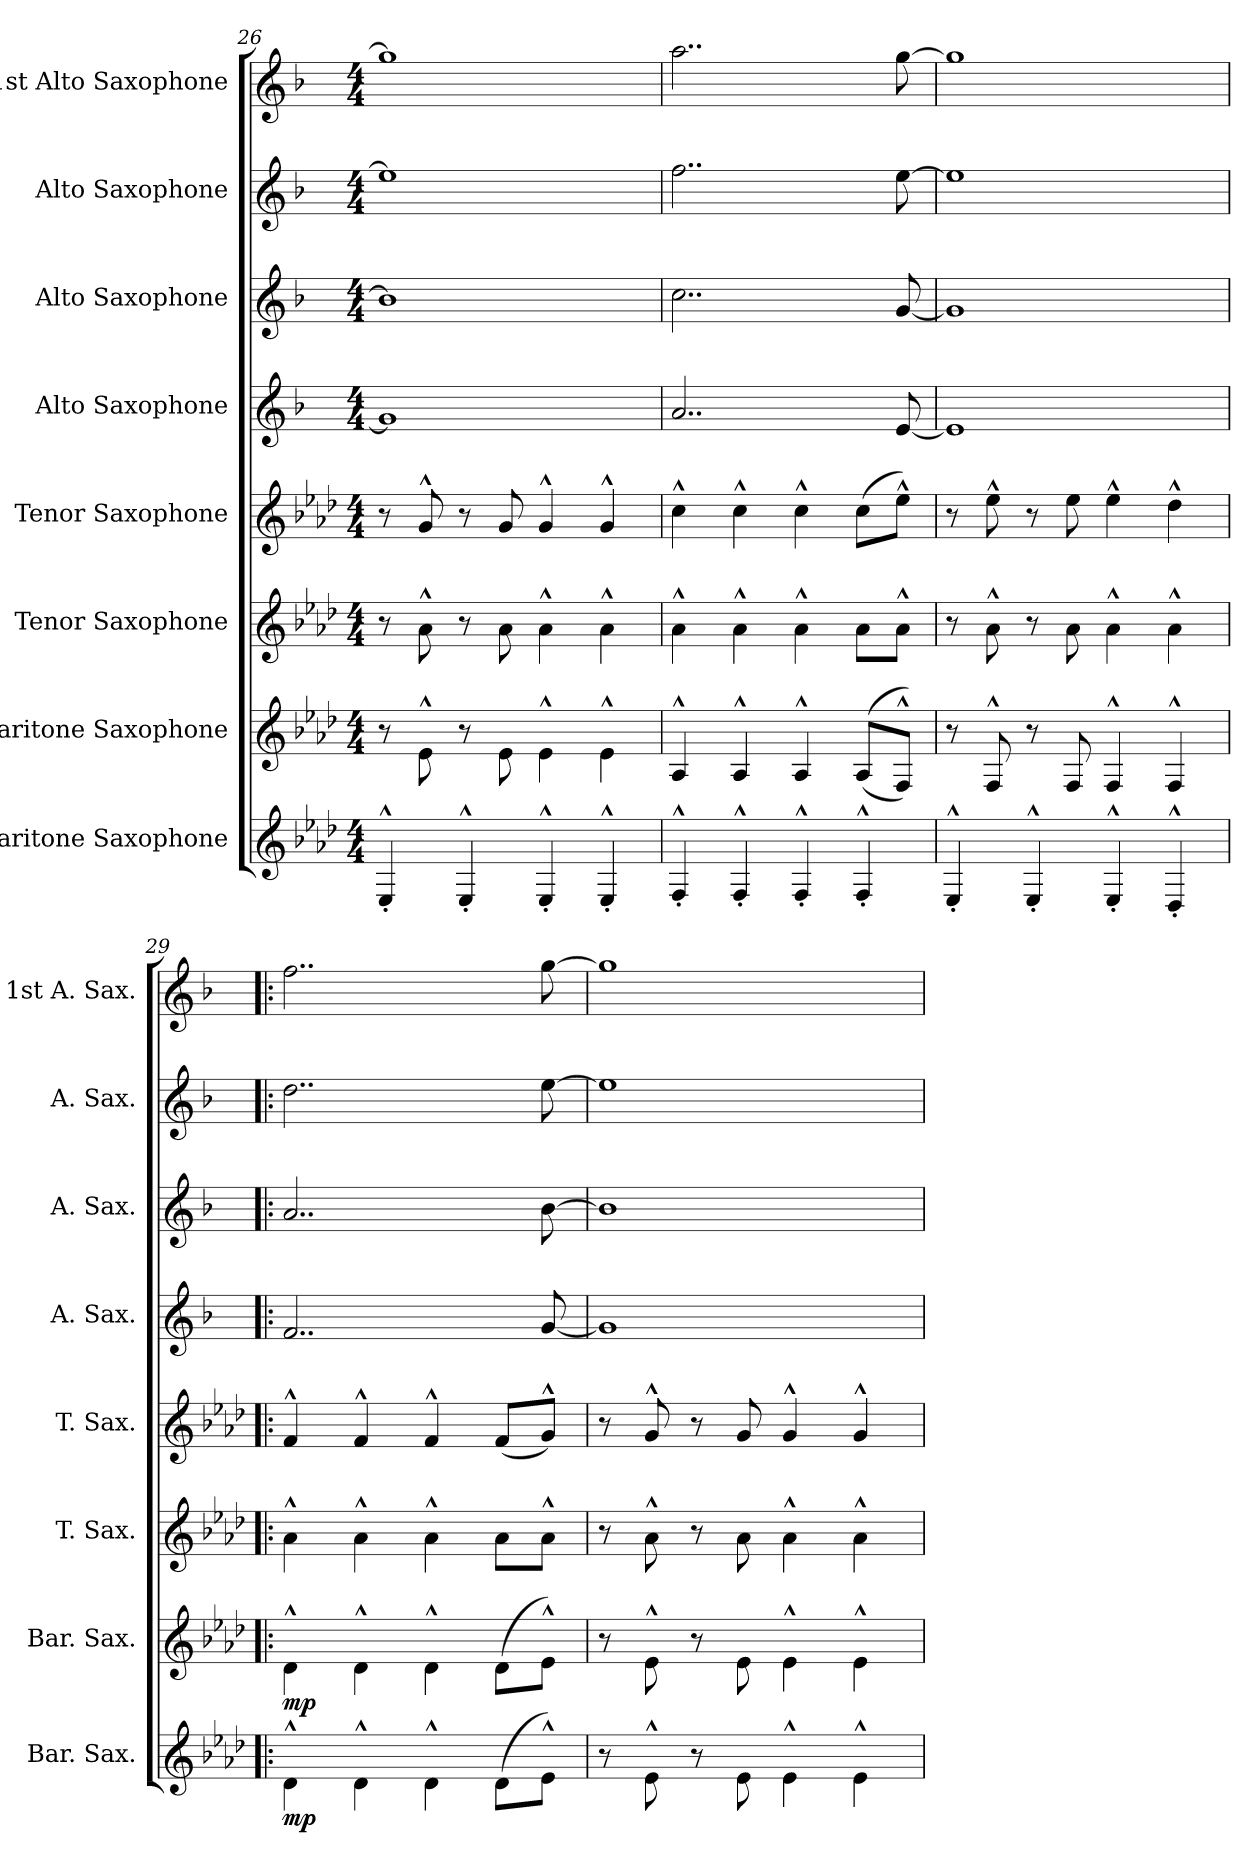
**kern	**dynam	**kern	**dynam	**kern	**kern	**kern	**kern	**kern	**kern
*part8	*part8	*part7	*part7	*part6	*part5	*part4	*part3	*part2	*part1
*staff8	*staff8	*staff7	*staff7	*staff6	*staff5	*staff4	*staff3	*staff2	*staff1
*I"Baritone Saxophone	*	*I"Baritone Saxophone	*	*I"Tenor Saxophone	*I"Tenor Saxophone	*I"Alto Saxophone	*I"Alto Saxophone	*I"Alto Saxophone	*I"1st Alto Saxophone
*I'Bar. Sax.	*	*I'Bar. Sax.	*	*I'T. Sax.	*I'T. Sax.	*I'A. Sax.	*I'A. Sax.	*I'A. Sax.	*I'1st A. Sax.
*clefG2	*	*clefG2	*	*clefG2	*clefG2	*clefG2	*clefG2	*clefG2	*clefG2
*ITrd12c21	*	*ITrd12c21	*	*ITrd8c14	*ITrd8c14	*ITrd5c9	*ITrd5c9	*ITrd5c9	*ITrd5c9
*k[b-e-a-d-]	*	*k[b-e-a-d-]	*	*k[b-e-a-d-]	*k[b-e-a-d-]	*k[b-e-a-d-]	*k[b-e-a-d-]	*k[b-e-a-d-]	*k[b-e-a-d-]
*M4/4	*	*M4/4	*	*M4/4	*M4/4	*M4/4	*M4/4	*M4/4	*M4/4
=26	=26	=26	=26	=26	=26	=26	=26	=26	=26
4EE-^^'/	.	8r	.	8r	8r	1B-]	1d-]	1g]	1b-]
.	.	8E-^^\	.	8A-^^\	8G^^/	.	.	.	.
4EE-^^'/	.	8r	.	8r	8r	.	.	.	.
.	.	8E-\	.	8A-\	8G/	.	.	.	.
4EE-^^'/	.	4E-^^\	.	4A-^^\	4G^^/	.	.	.	.
4EE-^^'/	.	4E-^^\	.	4A-^^\	4G^^/	.	.	.	.
=27	=27	=27	=27	=27	=27	=27	=27	=27	=27
4FF^^'/	.	4AA-^^/	.	4A-^^\	4c^^\	2..c/	2..e-\	2..a-\	2..cc\
4FF^^'/	.	4AA-^^/	.	4A-^^\	4c^^\	.	.	.	.
4FF^^'/	.	4AA-^^/	.	4A-^^\	4c^^\	.	.	.	.
4FF^^'/	.	((8AA-/L	.	8A-\L	(8c\L	.	.	.	.
.	.	8FF^^/J))	.	8A-^^\J	8e-^^\J)	[8G/	[8B-/	[8g\	[8b-\
!!LO:LB:g=z
=28	=28	=28	=28	=28	=28	=28	=28	=28	=28
4EE-^^'/	.	8r	.	8r	8r	1G]	1B-]	1g]	1b-]
.	.	8FF^^/	.	8A-^^\	8e-^^\	.	.	.	.
4EE-^^'/	.	8r	.	8r	8r	.	.	.	.
.	.	8FF/	.	8A-\	8e-\	.	.	.	.
4EE-^^'/	.	4FF^^/	.	4A-^^\	4e-^^\	.	.	.	.
4DD-^^'/	.	4FF^^/	.	4A-^^\	4d-^^\	.	.	.	.
=29!|:	=29!|:	=29!|:	=29!|:	=29!|:	=29!|:	=29!|:	=29!|:	=29!|:	=29!|:
!	!LO:DY:b	!	!LO:DY:b	!	!	!	!	!	!
4D-^^\	mp	4D-^^\	mp	4A-^^\	4F^^/	2..A-/	2..c/	2..f\	2..a-\
4D-^^\	.	4D-^^\	.	4A-^^\	4F^^/	.	.	.	.
4D-^^\	.	4D-^^\	.	4A-^^\	4F^^/	.	.	.	.
(8D-\L	.	(8D-\L	.	8A-\L	(8F/L	.	.	.	.
8E-^^\J)	.	8E-^^\J)	.	8A-^^\J	8G^^/J)	[8B-/	[8d-\	[8g\	[8b-\
=30	=30	=30	=30	=30	=30	=30	=30	=30	=30
8r	.	8r	.	8r	8r	1B-]	1d-]	1g]	1b-]
8E-^^\	.	8E-^^\	.	8A-^^\	8G^^/	.	.	.	.
8r	.	8r	.	8r	8r	.	.	.	.
8E-\	.	8E-\	.	8A-\	8G/	.	.	.	.
4E-^^\	.	4E-^^\	.	4A-^^\	4G^^/	.	.	.	.
4E-^^\	.	4E-^^\	.	4A-^^\	4G^^/	.	.	.	.
=	=	=	=	=	=	=	=	=	=
*-	*-	*-	*-	*-	*-	*-	*-	*-	*-
